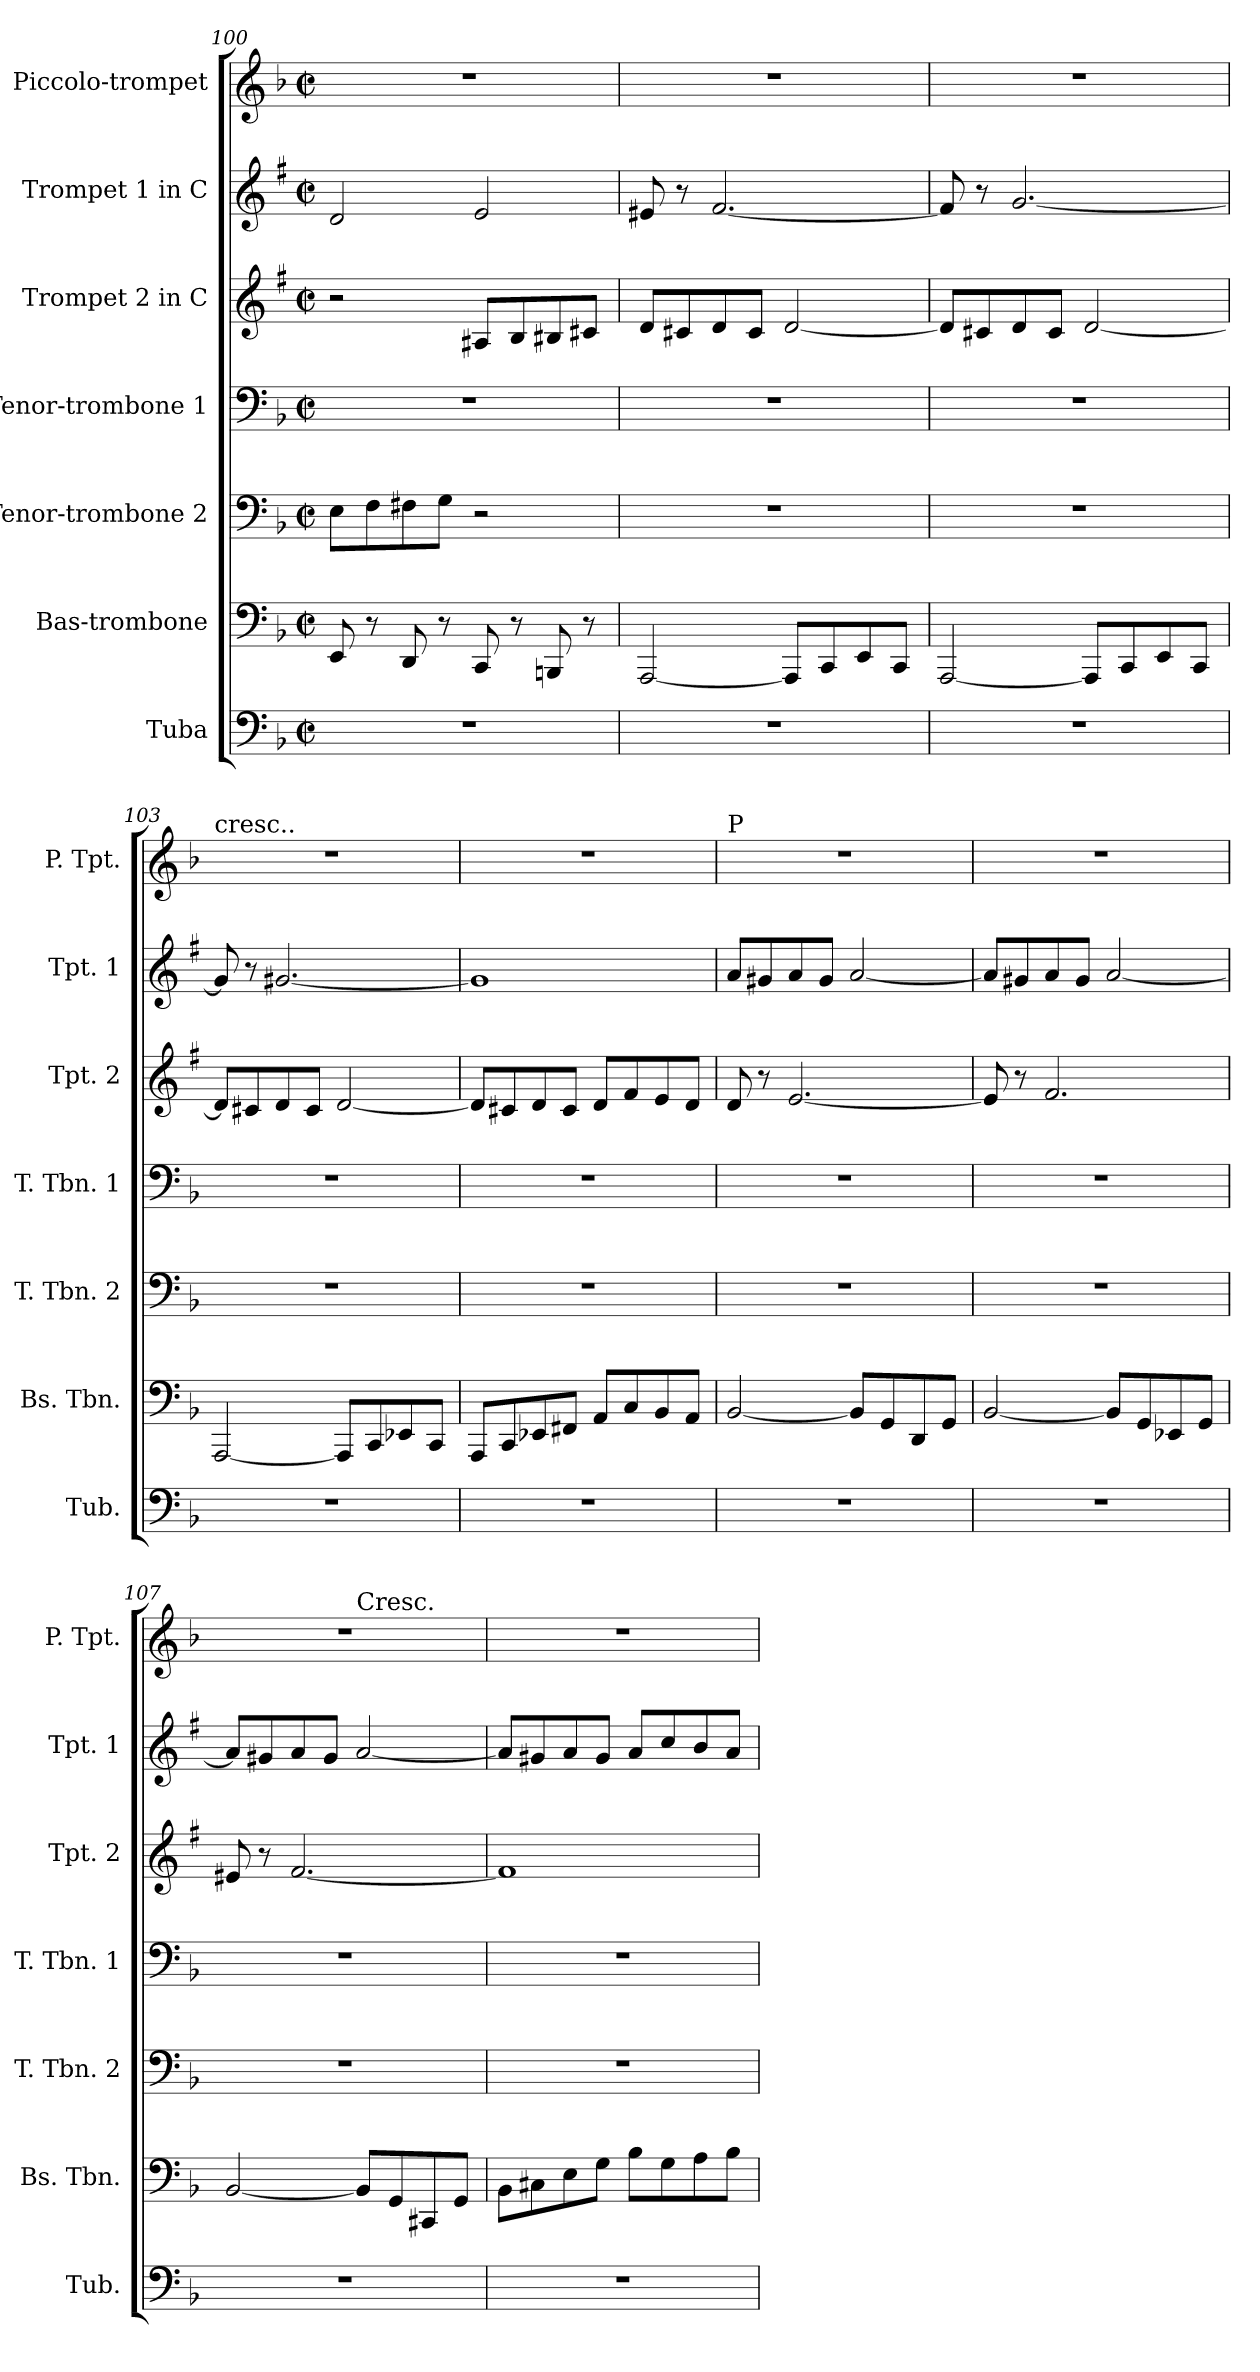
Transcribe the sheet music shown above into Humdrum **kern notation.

**kern	**kern	**kern	**kern	**kern	**kern	**kern
*part7	*part6	*part5	*part4	*part3	*part2	*part1
*staff7	*staff6	*staff5	*staff4	*staff3	*staff2	*staff1
*I"Tuba	*I"Bas-trombone	*I"Tenor-trombone 2	*I"Tenor-trombone 1	*I"Trompet 2 in C	*I"Trompet 1 in C	*I"Piccolo-trompet
*I'Tub.	*I'Bs. Tbn.	*I'T. Tbn. 2	*I'T. Tbn. 1	*I'Tpt. 2	*I'Tpt. 1	*I'P. Tpt.
!!LO:PB:g=z
*clefF4	*clefF4	*clefF4	*clefF4	*clefG2	*clefG2	*clefG2
*	*	*	*	*ITrd1c2	*ITrd1c2	*ITrd-6c-10
*k[b-]	*k[b-]	*k[b-]	*k[b-]	*k[b-]	*k[b-]	*k[b-e-a-]
*M2/2	*M2/2	*M2/2	*M2/2	*M2/2	*M2/2	*M2/2
*met(c|)	*met(c|)	*met(c|)	*met(c|)	*met(c|)	*met(c|)	*met(c|)
=100	=100	=100	=100	=100	=100	=100
1r	8EE/	8E\L	1r	2r	2c/	1r
.	8r	8F\	.	.	.	.
.	8DD/	8F#X\	.	.	.	.
.	8r	8G\J	.	.	.	.
.	8CC/	2r	.	8G#X/L	2d/	.
.	8r	.	.	8A/	.	.
.	8BBBn/	.	.	8A#X/	.	.
.	8r	.	.	8Bn/J	.	.
=101	=101	=101	=101	=101	=101	=101
1r	[2AAA/	1r	1r	8c/L	8d#X/	1r
.	.	.	.	8Bn/	8r	.
.	.	.	.	8c/	[2.e/	.
.	.	.	.	8B/J	.	.
.	8AAA/L]	.	.	[2c/	.	.
.	8CC/	.	.	.	.	.
.	8EE/	.	.	.	.	.
.	8CC/J	.	.	.	.	.
=102	=102	=102	=102	=102	=102	=102
1r	[2AAA/	1r	1r	8c/L]	8e/]	1r
.	.	.	.	8Bn/	8r	.
.	.	.	.	8c/	[2.f/	.
.	.	.	.	8B/J	.	.
.	8AAA/L]	.	.	[2c/	.	.
.	8CC/	.	.	.	.	.
.	8EE/	.	.	.	.	.
.	8CC/J	.	.	.	.	.
=103	=103	=103	=103	=103	=103	=103
!	!	!	!	!	!	!LO:TX:t=cresc..
1r	[2AAA/	1r	1r	8c/L]	8f/]	1r
.	.	.	.	8Bn/	8r	.
.	.	.	.	8c/	[2.f#X/	.
.	.	.	.	8B/J	.	.
.	8AAA/L]	.	.	[2c/	.	.
.	8CC/	.	.	.	.	.
.	8EE-X/	.	.	.	.	.
.	8CC/J	.	.	.	.	.
=104	=104	=104	=104	=104	=104	=104
1r	8AAA/L	1r	1r	8c/L]	1f#]	1r
.	8CC/	.	.	8Bn/	.	.
.	8EE-X/	.	.	8c/	.	.
.	8FF#X/J	.	.	8B/J	.	.
.	8AA/L	.	.	8c/L	.	.
.	8C/	.	.	8e/	.	.
.	8BB-/	.	.	8d/	.	.
.	8AA/J	.	.	8c/J	.	.
!!LO:PB:g=z
=105	=105	=105	=105	=105	=105	=105
!	!	!	!	!	!	!LO:TX:t=P
1r	[2BB-/	1r	1r	8c/	8g/L	1r
.	.	.	.	8r	8f#X/	.
.	.	.	.	[2.d/	8g/	.
.	.	.	.	.	8f#/J	.
.	8BB-/L]	.	.	.	[2g/	.
.	8GG/	.	.	.	.	.
.	8DD/	.	.	.	.	.
.	8GG/J	.	.	.	.	.
=106	=106	=106	=106	=106	=106	=106
1r	[2BB-/	1r	1r	8d/]	8g/L]	1r
.	.	.	.	8r	8f#X/	.
.	.	.	.	2.e/	8g/	.
.	.	.	.	.	8f#/J	.
.	8BB-/L]	.	.	.	[2g/	.
.	8GG/	.	.	.	.	.
.	8EE-X/	.	.	.	.	.
.	8GG/J	.	.	.	.	.
=107	=107	=107	=107	=107	=107	=107
*	*	*	*	*	*	*^
1r	[2BB-/	1r	1r	8d#X/	8g/L]	1r	2ryy
.	.	.	.	8r	8f#X/	.	.
.	.	.	.	[2.e/	8g/	.	.
.	.	.	.	.	8f#/J	.	.
!	!	!	!	!	!	!	!LO:TX:t=Cresc.
.	8BB-/L]	.	.	.	[2g/	.	2ryy
.	8GG/	.	.	.	.	.	.
.	8CC#X/	.	.	.	.	.	.
.	8GG/J	.	.	.	.	.	.
*	*	*	*	*	*	*v	*v
=108	=108	=108	=108	=108	=108	=108
1r	8BB-\L	1r	1r	1e]	8g/L]	1r
.	8C#X\	.	.	.	8f#X/	.
.	8E\	.	.	.	8g/	.
.	8G\J	.	.	.	8f#/J	.
.	8B-\L	.	.	.	8g/L	.
.	8G\	.	.	.	8b-/	.
.	8A\	.	.	.	8a/	.
.	8B-\J	.	.	.	8g/J	.
=	=	=	=	=	=	=
*-	*-	*-	*-	*-	*-	*-
